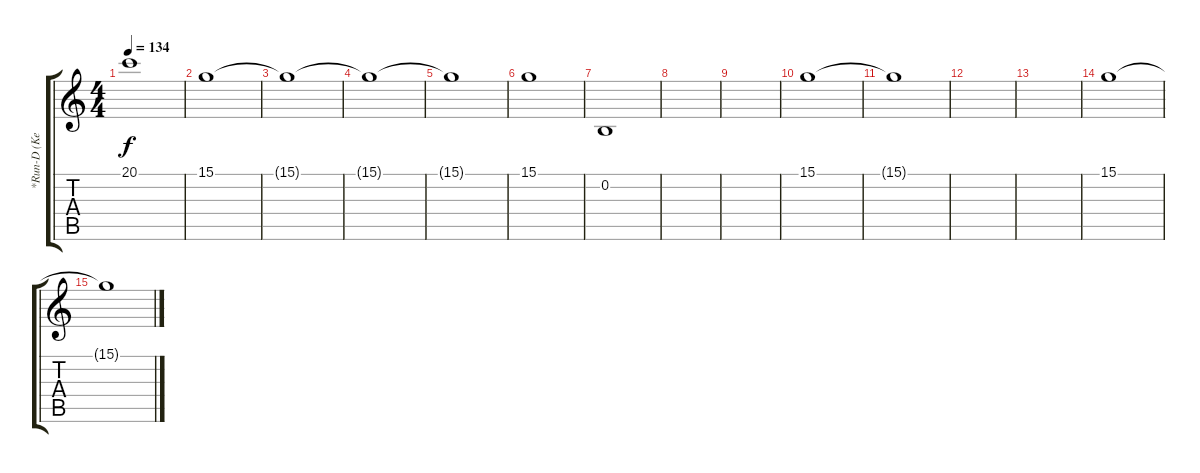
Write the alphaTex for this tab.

\track ("*Run-D (Keyboard 2)" "*Run-D (Ke") {instrument stringensemble1}
\staff {score tabs}
\tuning (E4 B3 G3 D3 A2 E2) {hide}
\ts (4 4)
\tempo 134
\clef g2
\ks c
20.1{t}.1{dy f} |
15.1.1{volume 13} |
15.1{t}.1 |
15.1{t}.1 |
15.1{t}.1 |
15.1.1{instrument fx4atmosphere} |
0.2.1 |
|
|
15.1.1 |
15.1{t}.1 |
|
|
15.1.1 |
15.1{t}.1
